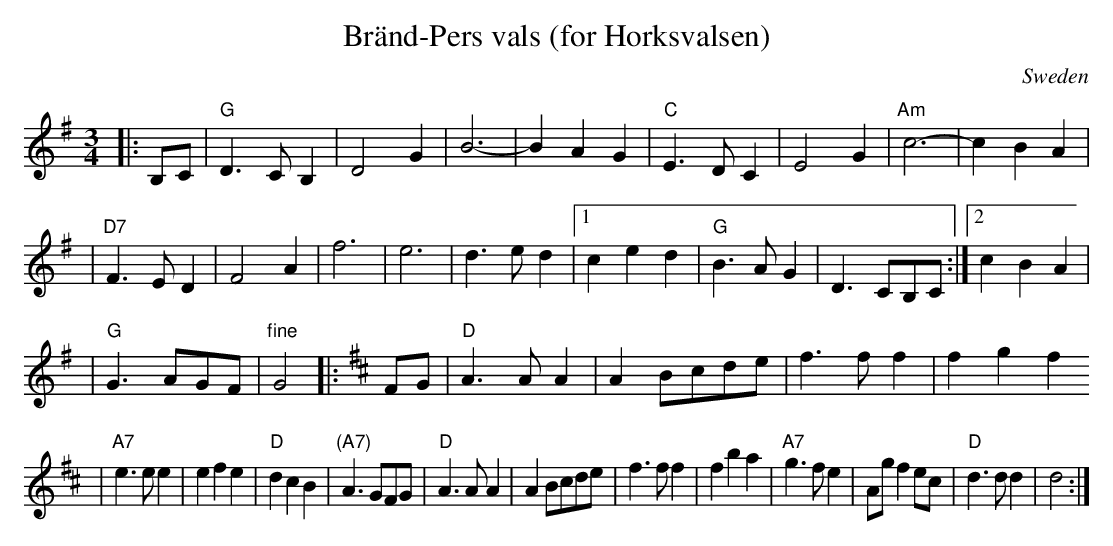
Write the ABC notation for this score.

X:1
T:Br\"and-Pers vals (for Horksvalsen)
O:Sweden
M:3/4
L:1/4
K:G
|: B,/C/ \
| "G"D>CB, \
| D2G \
| B3- \
| BAG \
| "C"E>DC \
| E2G \
| "Am"c3- \
| cBA |
| "D7"F>ED \
| F2A \
| f3 \
| e3 \
| d>ed \
|1 ced \
| "G"B>AG \
| D>CB,/C/ \
:|2 cBA |
| "G"G>AG/F/ \
| "fine"G2 \
|: [K:D] F/G/ \
| "D"A>AA \
| AB/c/d/e/ \
| f>ff \
| fgf
| "A7"e>ee \
| efe \
| "D"dcB \
| "(A7)"A>GF/G/ \
| "D"A>AA \
| AB/c/d/e/ \
| f>ff \
| fba \
| "A7"g>fe \
| A/g/fe/c/ \
| "D"d>dd \
| d2 :|
